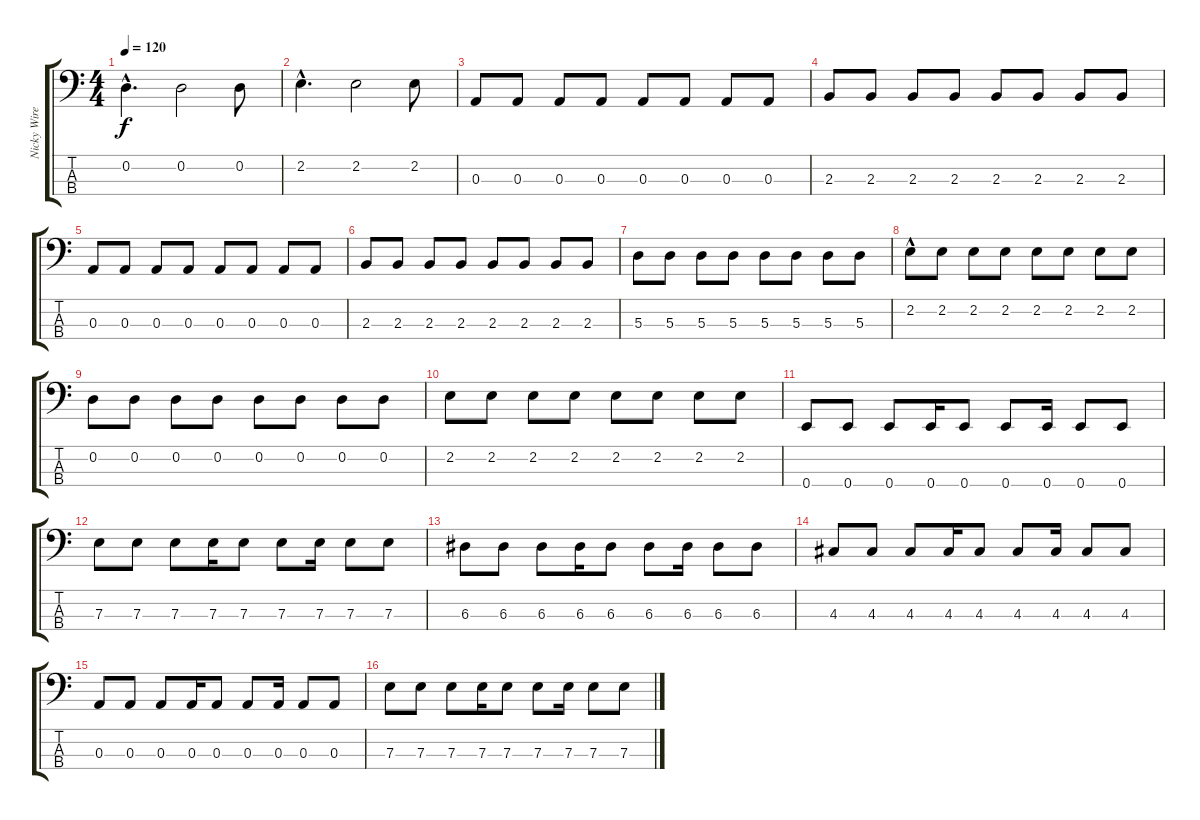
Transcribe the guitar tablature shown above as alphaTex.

\track ("Nicky Wire" "Nicky Wire") {instrument electricbasspick}
\staff {score tabs}
\tuning (G2 D2 A1 E1) {hide}
\ts (4 4)
\tempo 120
\clef f4
\ks c
0.2{hac}.4{d dy f} 0.2.2 0.2.8 |
2.2{hac}.4{d} 2.2.2 2.2.8 |
0.3.8 0.3.8 0.3.8 0.3.8 0.3.8 0.3.8 0.3.8 0.3.8 |
2.3.8 2.3.8 2.3.8 2.3.8 2.3.8 2.3.8 2.3.8 2.3.8 |
0.3.8 0.3.8 0.3.8 0.3.8 0.3.8 0.3.8 0.3.8 0.3.8 |
2.3.8 2.3.8 2.3.8 2.3.8 2.3.8 2.3.8 2.3.8 2.3.8 |
5.3.8 5.3.8 5.3.8 5.3.8 5.3.8 5.3.8 5.3.8 5.3.8 |
2.2{hac}.8 2.2.8 2.2.8 2.2.8 2.2.8 2.2.8 2.2.8 2.2.8 |
0.2.8 0.2.8 0.2.8 0.2.8 0.2.8 0.2.8 0.2.8 0.2.8 |
2.2.8 2.2.8 2.2.8 2.2.8 2.2.8 2.2.8 2.2.8 2.2.8 |
0.4.8 0.4.8 0.4.8 0.4.16 0.4.8 0.4.8 0.4.16 0.4.8 0.4.8 |
7.3.8 7.3.8 7.3.8 7.3.16 7.3.8 7.3.8 7.3.16 7.3.8 7.3.8 |
6.3.8 6.3.8 6.3.8 6.3.16 6.3.8 6.3.8 6.3.16 6.3.8 6.3.8 |
4.3.8 4.3.8 4.3.8 4.3.16 4.3.8 4.3.8 4.3.16 4.3.8 4.3.8 |
0.3.8 0.3.8 0.3.8 0.3.16 0.3.8 0.3.8 0.3.16 0.3.8 0.3.8 |
7.3.8 7.3.8 7.3.8 7.3.16 7.3.8 7.3.8 7.3.16 7.3.8 7.3.8
